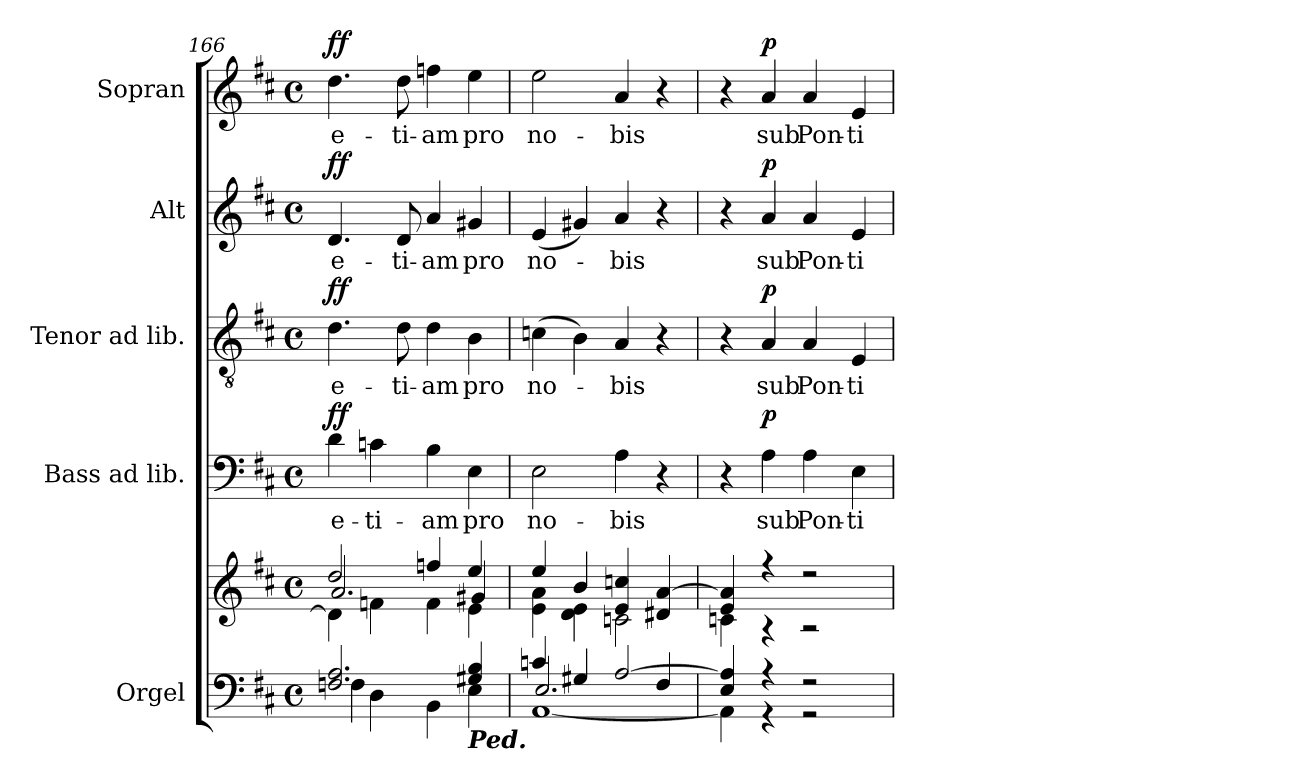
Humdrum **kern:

**kern	**kern	**kern	**text	**dynam	**kern	**text	**dynam	**kern	**text	**dynam	**kern	**text	**dynam
*part5	*part5	*part4	*part4	*part4	*part3	*part3	*part3	*part2	*part2	*part2	*part1	*part1	*part1
*staff6	*staff5	*staff4	*staff4	*staff4	*staff3	*staff3	*staff3	*staff2	*staff2	*staff2	*staff1	*staff1	*staff1
*I"Orgel	*	*I"Bass ad lib.	*	*	*I"Tenor ad lib.	*	*	*I"Alt	*	*	*I"Sopran	*	*
*I'Org.	*	*I'B.	*	*	*I'T.	*	*	*I'A.	*	*	*I'S.	*	*
*clefF4	*clefG2	*clefF4	*	*	*clefGv2	*	*	*clefG2	*	*	*clefG2	*	*
*k[f#c#]	*k[f#c#]	*k[f#c#]	*	*	*k[f#c#]	*	*	*k[f#c#]	*	*	*k[f#c#]	*	*
*D:	*D:	*D:	*	*	*D:	*	*	*D:	*	*	*D:	*	*
*M4/4	*M4/4	*M4/4	*	*	*M4/4	*	*	*M4/4	*	*	*M4/4	*	*
*met(c)	*met(c)	*met(c)	*	*	*met(c)	*	*	*met(c)	*	*	*met(c)	*	*
=166	=166	=166	=166	=166	=166	=166	=166	=166	=166	=166	=166	=166	=166
*^	*^	*	*	*	*	*	*	*	*	*	*	*	*
*	*	*	*^	*	*	*	*	*	*	*	*	*	*	*	*
!	!	!	!	!	!	!LO:LY:b	!LO:DY:a	!	!LO:LY:b	!LO:DY:a	!	!LO:LY:b	!LO:DY:a	!	!LO:LY:b	!LO:DY:a
2.Fn/ 2.A/	4F\	2dd/	4d\]	2.a/	4d\	e-	ff	4.d\	e-	ff	4.d/	e-	ff	4.dd\	e-	ff
!	!	!	!	!	!	!LO:LY:b	!	!	!	!	!	!	!	!	!	!
.	4D\	.	4fn\	.	4cn\	-ti-	.	.	.	.	.	.	.	.	.	.
!	!	!	!	!	!	!	!	!	!LO:LY:b	!	!	!LO:LY:b	!	!	!LO:LY:b	!
.	.	.	.	.	.	.	.	8d\	-ti-	.	8d/	-ti-	.	8dd\	-ti-	.
!	!	!	!	!	!	!LO:LY:b	!	!	!LO:LY:b	!	!	!LO:LY:b	!	!	!LO:LY:b	!
.	4BB\	4ffn/	4f\	.	4B\	-am	.	4d\	-am	.	4a/	-am	.	4ffn\	-am	.
!LO:TX:b:Bi:t=Ped.	!	!	!	!	!	!	!	!	!	!	!	!	!	!	!	!
!	!	!	!	!	!	!LO:LY:b	!	!	!LO:LY:b	!	!	!LO:LY:b	!	!	!LO:LY:b	!
4G#X/ 4B/	4E\	4ee/	4e\	4g#X/	4E\	pro	.	4B\	pro	.	4g#X/	pro	.	4ee\	pro	.
!!LO:LB:g=z
=167	=167	=167	=167	=167	=167	=167	=167	=167	=167	=167	=167	=167	=167	=167	=167	=167
*	*^	*	*	*	*	*	*	*	*	*	*	*	*	*	*	*
!	!	!	!	!	!	!	!LO:LY:b	!	!	!LO:LY:b	!	!	!LO:LY:b	!	!	!LO:LY:b	!
*	*	*	*	*v	*v	*	*	*	*	*	*	*	*	*	*	*	*
4cn/	[<1AA	2.E/	4ee/	4e\ 4a\	2E\	no-	.	(>4cn\	no-	.	(<4e/	no-	.	2ee\	no-	.
4G#X/	.	.	4b/	4d\ 4e\	.	.	.	4B\)	.	.	4g#X/)	.	.	.	.	.
!	!	!	!	!	!	!LO:LY:b	!	!	!LO:LY:b	!	!	!LO:LY:b	!	!	!LO:LY:b	!
[>2A/	.	.	4e/ 4ccn/	2cn\	4A\	-bis	.	4A/	-bis	.	4a/	-bis	.	4a/	-bis	.
.	.	4F#/	4d#X/ [>4a/	.	4r	.	.	4r	.	.	4r	.	.	4r	.	.
*	*v	*v	*	*	*	*	*	*	*	*	*	*	*	*	*	*
=168	=168	=168	=168	=168	=168	=168	=168	=168	=168	=168	=168	=168	=168	=168	=168
4E/ 4A/]	4AA\]	4e/ 4a/]	4cn\	4r	.	.	4r	.	.	4r	.	.	4r	.	.
!	!	!	!	!	!LO:LY:b	!LO:DY:a	!	!LO:LY:b	!LO:DY:a	!	!LO:LY:b	!LO:DY:a	!	!LO:LY:b	!LO:DY:a
4r	4r	4r	4r	4A\	sub	p	4A/	sub	p	4a/	sub	p	4a/	sub	p
!	!	!	!	!	!LO:LY:b	!	!	!LO:LY:b	!	!	!LO:LY:b	!	!	!LO:LY:b	!
2r	2r	2r	2r	4A\	Pon-	.	4A/	Pon-	.	4a/	Pon-	.	4a/	Pon-	.
!	!	!	!	!	!LO:LY:b	!	!	!LO:LY:b	!	!	!LO:LY:b	!	!	!LO:LY:b	!
.	.	.	.	4E\	-ti-	.	4E/	-ti-	.	4e/	-ti-	.	4e/	-ti-	.
*v	*v	*	*	*	*	*	*	*	*	*	*	*	*	*	*
*	*v	*v	*	*	*	*	*	*	*	*	*	*	*	*
=	=	=	=	=	=	=	=	=	=	=	=	=	=
*-	*-	*-	*-	*-	*-	*-	*-	*-	*-	*-	*-	*-	*-
